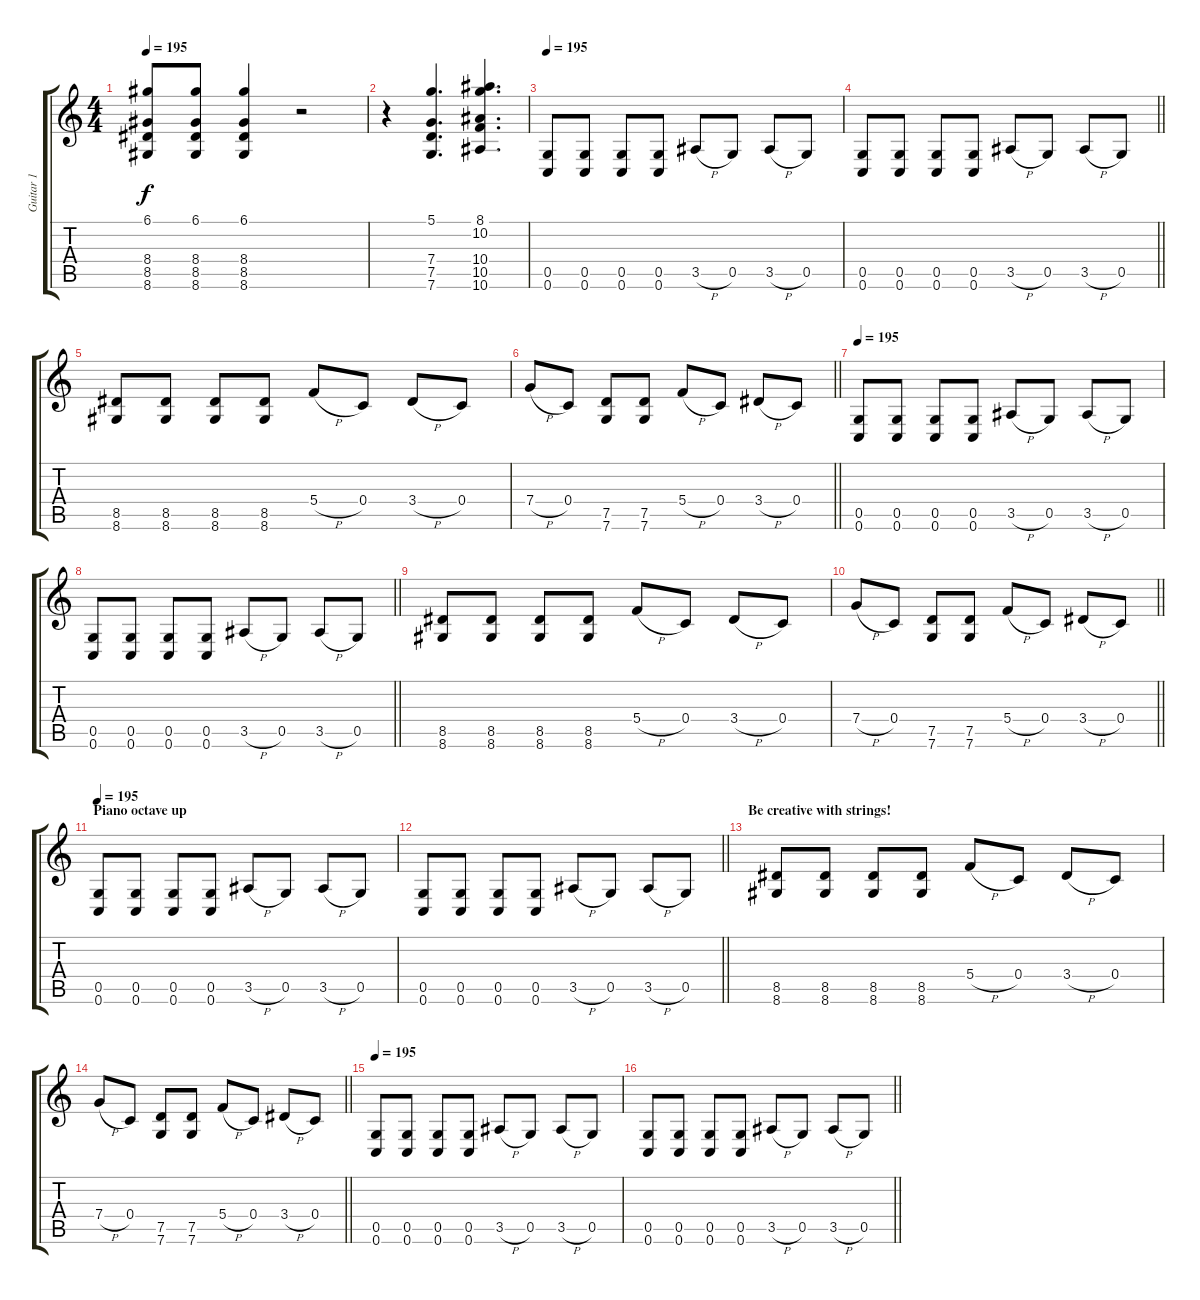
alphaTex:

\track ("Guitar 1" "Guitar 1") {instrument distortionguitar}
\staff {score tabs}
\tuning (D4 A3 F3 C3 G2 C2) {hide}
\ts (4 4)
\tempo 195
\clef g2
\ks c
(6.1 8.4 8.5 8.6).8{dy f} (6.1 8.4 8.5 8.6).8 (6.1 8.4 8.5 8.6).4 r.2 |
r.4 (5.1 7.4 7.5 7.6).4{d} (8.1 10.2 10.4 10.5 10.6).4{d} |
\tempo 195
(0.5 0.6).8 (0.5 0.6).8 (0.5 0.6).8 (0.5 0.6).8 3.5{h}.8 0.5.8 3.5{h}.8 0.5.8 |
\barLineRight lightlight
(0.5 0.6).8 (0.5 0.6).8 (0.5 0.6).8 (0.5 0.6).8 3.5{h}.8 0.5.8 3.5{h}.8 0.5.8 |
(8.5 8.6).8 (8.5 8.6).8 (8.5 8.6).8 (8.5 8.6).8 5.4{h}.8 0.4.8 3.4{h}.8 0.4.8 |
\barLineRight lightlight
7.4{h}.8 0.4.8 (7.5 7.6).8 (7.5 7.6).8 5.4{h}.8 0.4.8 3.4{h}.8 0.4.8 |
\tempo 195
(0.5 0.6).8 (0.5 0.6).8 (0.5 0.6).8 (0.5 0.6).8 3.5{h}.8 0.5.8 3.5{h}.8 0.5.8 |
\barLineRight lightlight
(0.5 0.6).8 (0.5 0.6).8 (0.5 0.6).8 (0.5 0.6).8 3.5{h}.8 0.5.8 3.5{h}.8 0.5.8 |
(8.5 8.6).8 (8.5 8.6).8 (8.5 8.6).8 (8.5 8.6).8 5.4{h}.8 0.4.8 3.4{h}.8 0.4.8 |
\barLineRight lightlight
7.4{h}.8 0.4.8 (7.5 7.6).8 (7.5 7.6).8 5.4{h}.8 0.4.8 3.4{h}.8 0.4.8 |
\section ("" "Piano octave up")
\tempo 195
(0.5 0.6).8 (0.5 0.6).8 (0.5 0.6).8 (0.5 0.6).8 3.5{h}.8 0.5.8 3.5{h}.8 0.5.8 |
\barLineRight lightlight
(0.5 0.6).8 (0.5 0.6).8 (0.5 0.6).8 (0.5 0.6).8 3.5{h}.8 0.5.8 3.5{h}.8 0.5.8 |
\section ("" "Be creative with strings!")
(8.5 8.6).8 (8.5 8.6).8 (8.5 8.6).8 (8.5 8.6).8 5.4{h}.8 0.4.8 3.4{h}.8 0.4.8 |
\barLineRight lightlight
7.4{h}.8 0.4.8 (7.5 7.6).8 (7.5 7.6).8 5.4{h}.8 0.4.8 3.4{h}.8 0.4.8 |
\tempo 195
(0.5 0.6).8 (0.5 0.6).8 (0.5 0.6).8 (0.5 0.6).8 3.5{h}.8 0.5.8 3.5{h}.8 0.5.8 |
\barLineRight lightlight
(0.5 0.6).8 (0.5 0.6).8 (0.5 0.6).8 (0.5 0.6).8 3.5{h}.8 0.5.8 3.5{h}.8 0.5.8
